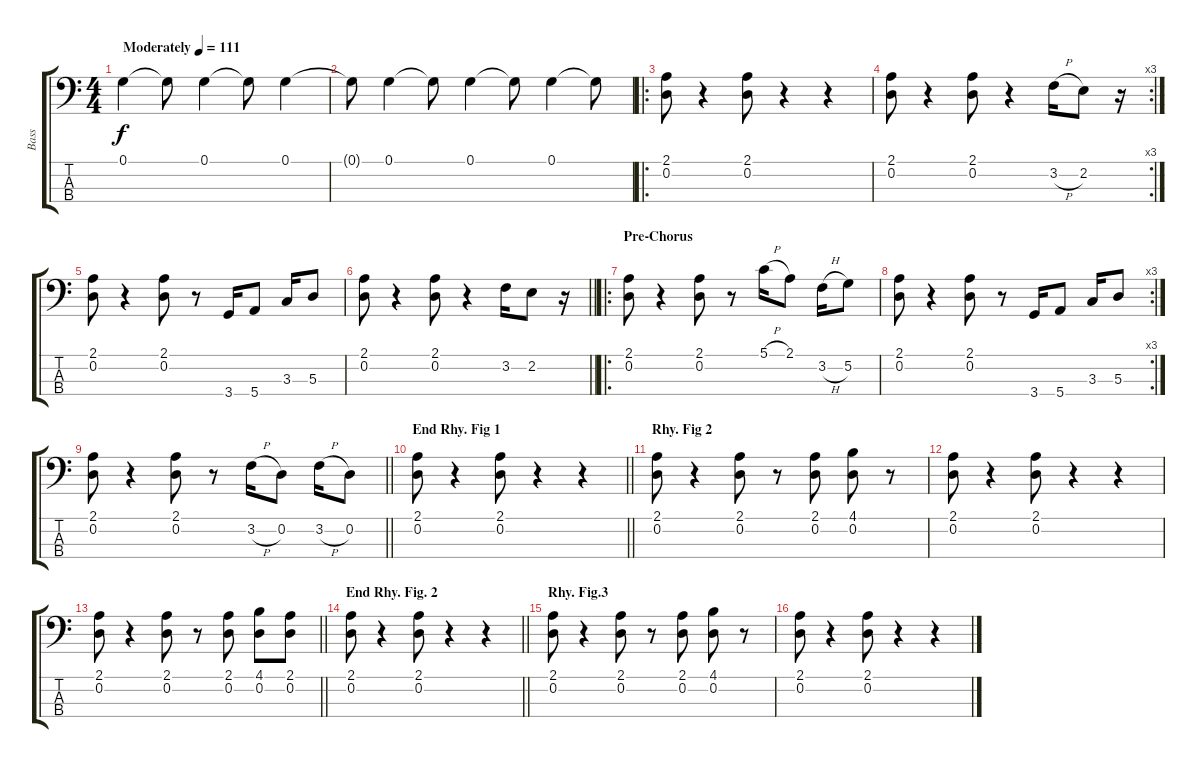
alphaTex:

\track ("Bass" "Bass") {instrument slapbass1}
\staff {score tabs}
\tuning (G2 D2 A1 E1) {hide}
\ts (4 4)
\tempo (111 "Moderately")
\clef f4
\ks c
0.1.4{dy f instrument slapbass1} 0.1{t}.8 0.1.4 0.1{t}.8 0.1.4 |
0.1{t}.8 0.1.4 0.1{t}.8 0.1.4 0.1{t}.8 0.1.4 0.1{t}.8 |
\ro
(2.1 0.2).8{instrument slapbass1} r.4 (2.1 0.2).8 r.4 r.4 |
\rc 3
(2.1 0.2).8 r.4 (2.1 0.2).8 r.4 3.2{h}.16 2.2.8 r.16 |
(2.1 0.2).8 r.4 (2.1 0.2).8 r.8 3.4.16 5.4.8 3.3.16 5.3.8 |
\barLineRight lightlight
(2.1 0.2).8 r.4 (2.1 0.2).8 r.4 3.2.16 2.2.8 r.16 |
\ro
\section ("" "Pre-Chorus")
(2.1 0.2).8 r.4 (2.1 0.2).8 r.8 5.1{h}.16 2.1.8 3.2{h}.16 5.2.8 |
\rc 3
(2.1 0.2).8 r.4 (2.1 0.2).8 r.8 3.4.16 5.4.8 3.3.16 5.3.8 |
\barLineRight lightlight
(2.1 0.2).8 r.4 (2.1 0.2).8 r.8 3.2{h}.16 0.2.8 3.2{h}.16 0.2.8 |
\section ("" "End Rhy. Fig 1")
\barLineRight lightlight
(2.1 0.2).8 r.4 (2.1 0.2).8 r.4 r.4 |
\section ("" "Rhy. Fig 2")
(2.1 0.2).8 r.4 (2.1 0.2).8 r.8 (2.1 0.2).8 (4.1 0.2).8 r.8 |
(2.1 0.2).8 r.4 (2.1 0.2).8 r.4 r.4 |
\barLineRight lightlight
(2.1 0.2).8 r.4 (2.1 0.2).8 r.8 (2.1 0.2).8 (4.1 0.2).8 (2.1 0.2).8 |
\section ("" "End Rhy. Fig. 2")
\barLineRight lightlight
(2.1 0.2).8 r.4 (2.1 0.2).8 r.4 r.4 |
\section ("" "Rhy. Fig.3")
(2.1 0.2).8 r.4 (2.1 0.2).8 r.8 (2.1 0.2).8 (4.1 0.2).8 r.8 |
(2.1 0.2).8 r.4 (2.1 0.2).8 r.4 r.4
